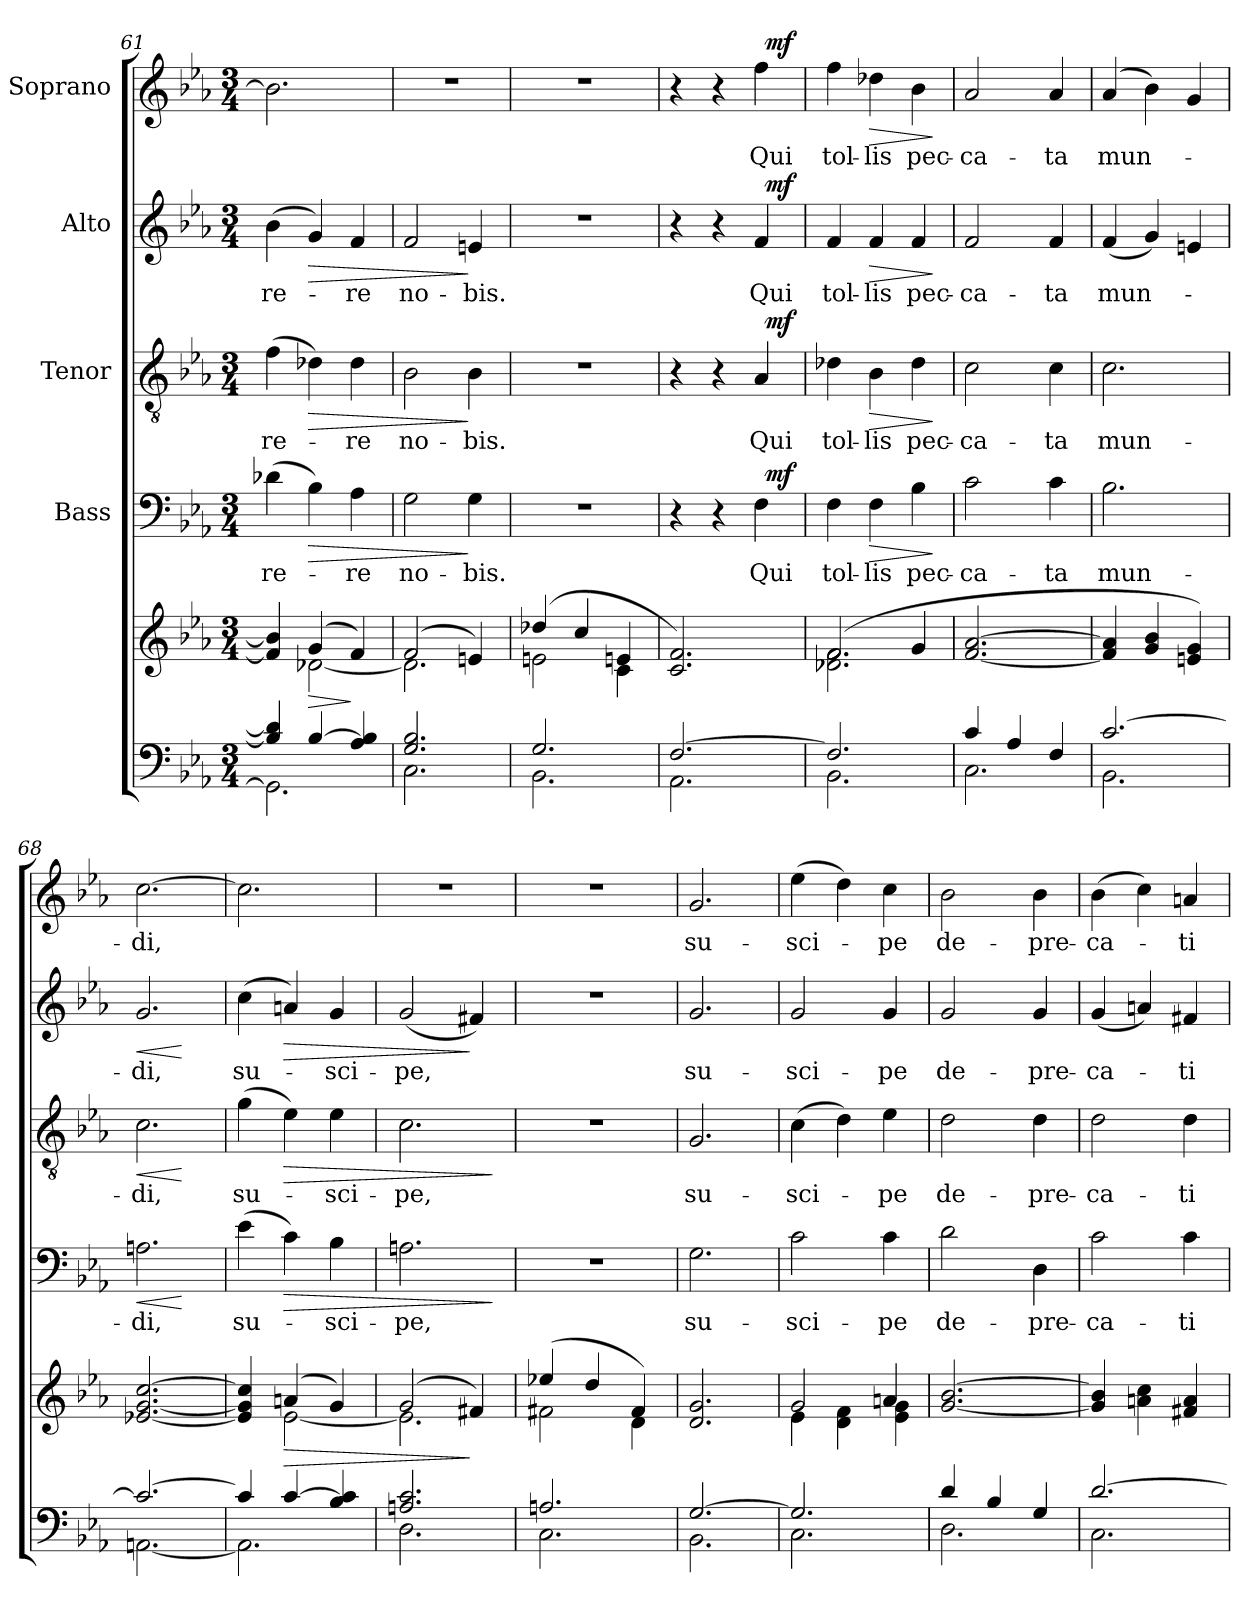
**kern	**kern	**dynam	**kern	**text	**dynam	**kern	**text	**dynam	**kern	**text	**dynam	**kern	**text	**dynam
*part5	*part5	*part5	*part4	*part4	*part4	*part3	*part3	*part3	*part2	*part2	*part2	*part1	*part1	*part1
*staff6	*staff5	*staff5/6	*staff4	*staff4	*staff4	*staff3	*staff3	*staff3	*staff2	*staff2	*staff2	*staff1	*staff1	*staff1
*	*	*	*I"Bass	*	*	*I"Tenor	*	*	*I"Alto	*	*	*I"Soprano	*	*
*clefF4	*clefG2	*	*clefF4	*	*	*clefGv2	*	*	*clefG2	*	*	*clefG2	*	*
*k[b-e-a-]	*k[b-e-a-]	*	*k[b-e-a-]	*	*	*k[b-e-a-]	*	*	*k[b-e-a-]	*	*	*k[b-e-a-]	*	*
*E-:	*E-:	*	*E-:	*	*	*E-:	*	*	*E-:	*	*	*E-:	*	*
*M3/4	*M3/4	*	*M3/4	*	*	*M3/4	*	*	*M3/4	*	*	*M3/4	*	*
=61	=61	=61	=61	=61	=61	=61	=61	=61	=61	=61	=61	=61	=61	=61
*^	*^	*	*	*	*	*	*	*	*	*	*	*	*	*
!	!	!	!	!	!	!LO:LY:b	!	!	!LO:LY:b	!	!	!LO:LY:b	!	!	!	!
4B-/] 4d-/]	2.GG\]	4f/] 4b-/]	4ryy	.	(>4d-X\	-re-	.	(>4f\	-re-	.	(>4b-\	-re-	.	2.b-\]	.	.
!	!	!	!	!LO:HP:b	!	!	!LO:HP:b	!	!	!LO:HP:b	!	!	!LO:HP:b	!	!	!
[>4B-/	.	(4g/	[<2d-X\	>	4B-\)	.	>	4d-X\)	.	>	4g/)	.	>	.	.	.
!	!	!	!	!	!	!LO:LY:b	!	!	!LO:LY:b	!	!	!LO:LY:b	!	!	!	!
4A-/ 4B-/]	.	4f/)	.	]	4A-\	-re	.	4d-\	-re	.	4f/	-re	.	.	.	.
=62	=62	=62	=62	=62	=62	=62	=62	=62	=62	=62	=62	=62	=62	=62	=62	=62
!	!	!	!	!	!	!LO:LY:b	!	!	!LO:LY:b	!	!	!LO:LY:b	!	!	!	!
2.G/ 2.B-/	2.C\	(2f/	2.d-\]	.	2G\	no-	.	2B-\	no-	.	2f/	no-	.	2.r	.	.
!	!	!	!	!	!	!LO:LY:b	!	!	!LO:LY:b	!	!	!LO:LY:b	!	!	!	!
.	.	4en/)	.	.	4G\	-bis.	]	4B-\	-bis.	]	4en/	-bis.	]	.	.	.
=63	=63	=63	=63	=63	=63	=63	=63	=63	=63	=63	=63	=63	=63	=63	=63	=63
2.G/	2.BB-\	(4dd-X/	2en\	.	2.r	.	.	2.r	.	.	2.r	.	.	2.r	.	.
.	.	4cc/	.	.	.	.	.	.	.	.	.	.	.	.	.	.
.	.	4en/	4c\	.	.	.	.	.	.	.	.	.	.	.	.	.
*	*	*v	*v	*	*	*	*	*	*	*	*	*	*	*	*	*
=64	=64	=64	=64	=64	=64	=64	=64	=64	=64	=64	=64	=64	=64	=64	=64
*	*	*	*	*^	*	*	*^	*	*	*^	*	*	*^	*	*
[>2.F/	2.AA-\	2.c/ 2.f/)	.	4r	2ryy	.	.	4r	2ryy	.	.	4r	2ryy	.	.	4r	2ryy	.	.
.	.	.	.	4r	.	.	.	4r	.	.	.	4r	.	.	.	4r	.	.	.
!	!	!	!	!	!	!LO:LY:b	!	!	!	!LO:LY:b	!	!	!	!LO:LY:b	!	!	!	!LO:LY:b	!
.	.	.	.	4F\	32ryy	Qui	.	4A-/	32ryy	Qui	.	4f/	32ryy	Qui	.	4ff\	32ryy	Qui	.
!	!	!	!	!	!	!	!LO:DY:a	!	!	!	!LO:DY:a	!	!	!	!LO:DY:a	!	!	!	!LO:DY:a
.	.	.	.	.	8..ryy	.	mf	.	8..ryy	.	mf	.	8..ryy	.	mf	.	8..ryy	.	mf
!!LO:LB:g=z
=65	=65	=65	=65	=65	=65	=65	=65	=65	=65	=65	=65	=65	=65	=65	=65	=65	=65	=65	=65
*	*	*^	*	*	*	*	*	*	*	*	*	*	*	*	*	*	*	*	*
!	!	!	!	!	!	!	!LO:LY:b	!	!	!	!LO:LY:b	!	!	!	!LO:LY:b	!	!	!	!LO:LY:b	!
*	*	*	*	*	*v	*v	*	*	*	*	*	*	*v	*v	*	*	*v	*v	*	*
*	*	*	*	*	*	*	*	*v	*v	*	*	*	*	*	*	*	*
2.F/]	2.BB-\	(2f/	2.d-X\ 2.f\	.	4F\	tol-	.	4d-X\	tol-	.	4f/	tol-	.	4ff\	tol-	.
!	!	!	!	!	!	!LO:LY:b	!LO:HP:b	!	!LO:LY:b	!LO:HP:b	!	!LO:LY:b	!LO:HP:b	!	!LO:LY:b	!LO:HP:b
.	.	.	.	.	4F\	-lis	>	4B-\	-lis	>	4f/	-lis	>	4dd-X\	-lis	>
!	!	!	!	!	!	!LO:LY:b	!	!	!LO:LY:b	!	!	!LO:LY:b	!	!	!LO:LY:b	!
.	.	4g/	.	.	4B-\	pec-	.	4d-\	pec-	.	4f/	pec-	.	4b-\	pec-	.
*v	*v	*	*	*	*	*	*	*	*	*	*	*	*	*	*	*
*	*v	*v	*	*	*	*	*	*	*	*	*	*	*	*	*
.	.	.	.	.	]	.	.	]	.	.	]	.	.	]
=66	=66	=66	=66	=66	=66	=66	=66	=66	=66	=66	=66	=66	=66	=66
*^	*	*	*	*	*	*	*	*	*	*	*	*	*	*
!	!	!	!	!	!LO:LY:b	!	!	!LO:LY:b	!	!	!LO:LY:b	!	!	!LO:LY:b	!
4c/	2.C\	[2.f/ [2.a-/	.	2c\	-ca-	.	2c\	-ca-	.	2f/	-ca-	.	2a-/	-ca-	.
4A-/	.	.	.	.	.	.	.	.	.	.	.	.	.	.	.
!	!	!	!	!	!LO:LY:b	!	!	!LO:LY:b	!	!	!LO:LY:b	!	!	!LO:LY:b	!
4F/	.	.	.	4c\	-ta	.	4c\	-ta	.	4f/	-ta	.	4a-/	-ta	.
=67	=67	=67	=67	=67	=67	=67	=67	=67	=67	=67	=67	=67	=67	=67	=67
!	!	!	!	!	!LO:LY:b	!	!	!LO:LY:b	!	!	!LO:LY:b	!	!	!LO:LY:b	!
[>2.c/	2.BB-\	4f/] 4a-/]	.	2.B-\	mun-	.	2.c\	mun-	.	(<4f/	mun-	.	(4a-/	mun-	.
.	.	4g/ 4b-/	.	.	.	.	.	.	.	4g/)	.	.	4b-\)	.	.
.	.	4en/ 4g/)	.	.	.	.	.	.	.	4en/	.	.	4g/	.	.
=68	=68	=68	=68	=68	=68	=68	=68	=68	=68	=68	=68	=68	=68	=68	=68
!	!	!	!	!	!LO:LY:b	!LO:HP:b	!	!LO:LY:b	!LO:HP:b	!	!LO:LY:b	!LO:HP:b	!	!LO:LY:b	!
2.c/_	[<2.AAn\	[2.e-X/ [2.g/ [2.cc/	.	2.An\	-di,	<	2.c\	-di,	<	2.g/	-di,	<	[2.cc\	-di,	.
*v	*v	*	*	*	*	*	*	*	*	*	*	*	*	*	*
.	.	.	.	.	[	.	.	[	.	.	[	.	.	.
=69	=69	=69	=69	=69	=69	=69	=69	=69	=69	=69	=69	=69	=69	=69
*^	*^	*	*	*	*	*	*	*	*	*	*	*	*	*
!	!	!	!	!	!	!LO:LY:b	!	!	!LO:LY:b	!	!	!LO:LY:b	!	!	!	!
4c/]	2.AA\]	4e-/] 4g/] 4cc/]	4ryy	.	(>4e-\	su-	.	(>4g\	su-	.	(>4cc\	su-	.	2.cc\]	.	.
!	!	!	!	!LO:HP:b	!	!	!LO:HP:b	!	!	!LO:HP:b	!	!	!LO:HP:b	!	!	!
[>4c/	.	(4an/	[<2e-\	>	4c\)	.	>	4e-\)	.	>	4an/)	.	>	.	.	.
!	!	!	!	!	!	!LO:LY:b	!	!	!LO:LY:b	!	!	!LO:LY:b	!	!	!	!
4B-/ 4c/]	.	4g/)	.	.	4B-\	-sci-	.	4e-\	-sci-	.	4g/	-sci-	.	.	.	.
=70	=70	=70	=70	=70	=70	=70	=70	=70	=70	=70	=70	=70	=70	=70	=70	=70
!	!	!	!	!	!	!LO:LY:b	!	!	!LO:LY:b	!	!	!LO:LY:b	!	!	!	!
2.An/ 2.c/	2.D\	(2g/	2.e-\]	.	2.An\	-pe,	.	2.c\	-pe,	.	(<2g/	-pe,	.	2.r	.	.
.	.	4f#X/)	.	]	.	.	.	.	.	.	4f#X/)	.	]	.	.	.
*v	*v	*	*	*	*	*	*	*	*	*	*	*	*	*	*	*
*	*v	*v	*	*	*	*	*	*	*	*	*	*	*	*	*
.	.	.	.	.	]	.	.	]	.	.	.	.	.	.
=71	=71	=71	=71	=71	=71	=71	=71	=71	=71	=71	=71	=71	=71	=71
*^	*^	*	*	*	*	*	*	*	*	*	*	*	*	*
2.An/	2.C\	(4ee-X/	2f#X\	.	2.r	.	.	2.r	.	.	2.r	.	.	2.r	.	.
.	.	4dd/	.	.	.	.	.	.	.	.	.	.	.	.	.	.
.	.	4f#/)	4d\	.	.	.	.	.	.	.	.	.	.	.	.	.
=72	=72	=72	=72	=72	=72	=72	=72	=72	=72	=72	=72	=72	=72	=72	=72	=72
!	!	!	!	!	!	!LO:LY:b	!	!	!LO:LY:b	!	!	!LO:LY:b	!	!	!LO:LY:b	!
*	*	*v	*v	*	*	*	*	*	*	*	*	*	*	*	*	*
[>2.G/	2.BB-\	2.d/ 2.g/	.	2.G\	su-	.	2.G/	su-	.	2.g/	su-	.	2.g/	su-	.
!!LO:PB:g=z
=73	=73	=73	=73	=73	=73	=73	=73	=73	=73	=73	=73	=73	=73	=73	=73
*	*	*^	*	*	*	*	*	*	*	*	*	*	*	*	*
!	!	!	!	!	!	!LO:LY:b	!	!	!LO:LY:b	!	!	!LO:LY:b	!	!	!LO:LY:b	!
2.G/]	2.C\	2g/	4e-\	.	2c\	-sci-	.	(>4c\	-sci-	.	2g/	-sci-	.	(>4ee-\	-sci-	.
.	.	.	4d\ 4f\	.	.	.	.	4d\)	.	.	.	.	.	4dd\)	.	.
!	!	!	!	!	!	!LO:LY:b	!	!	!LO:LY:b	!	!	!LO:LY:b	!	!	!LO:LY:b	!
.	.	4an/	4e-\ 4g\	.	4c\	-pe	.	4e-\	-pe	.	4g/	-pe	.	4cc\	-pe	.
=74	=74	=74	=74	=74	=74	=74	=74	=74	=74	=74	=74	=74	=74	=74	=74	=74
!	!	!	!	!	!	!LO:LY:b	!	!	!LO:LY:b	!	!	!LO:LY:b	!	!	!LO:LY:b	!
*	*	*v	*v	*	*	*	*	*	*	*	*	*	*	*	*	*
4d/	2.D\	[2.g/ [2.b-/	.	2d\	de-	.	2d\	de-	.	2g/	de-	.	2b-\	de-	.
4B-/	.	.	.	.	.	.	.	.	.	.	.	.	.	.	.
!	!	!	!	!	!LO:LY:b	!	!	!LO:LY:b	!	!	!LO:LY:b	!	!	!LO:LY:b	!
4G/	.	.	.	4D\	-pre-	.	4d\	-pre-	.	4g/	-pre-	.	4b-\	-pre-	.
=75	=75	=75	=75	=75	=75	=75	=75	=75	=75	=75	=75	=75	=75	=75	=75
!	!	!	!	!	!LO:LY:b	!	!	!LO:LY:b	!	!	!LO:LY:b	!	!	!LO:LY:b	!
[>2.d/	2.C\	4g/] 4b-/]	.	2c\	-ca-	.	2d\	-ca-	.	(<4g/	-ca-	.	(>4b-\	-ca-	.
.	.	4an\ 4cc\	.	.	.	.	.	.	.	4an/)	.	.	4cc\)	.	.
!	!	!	!	!	!LO:LY:b	!	!	!LO:LY:b	!	!	!LO:LY:b	!	!	!LO:LY:b	!
.	.	4f#X/ 4a/	.	4c\	-ti-	.	4d\	-ti-	.	4f#X/	-ti-	.	4an/	-ti-	.
*v	*v	*	*	*	*	*	*	*	*	*	*	*	*	*	*
=	=	=	=	=	=	=	=	=	=	=	=	=	=	=
*-	*-	*-	*-	*-	*-	*-	*-	*-	*-	*-	*-	*-	*-	*-
